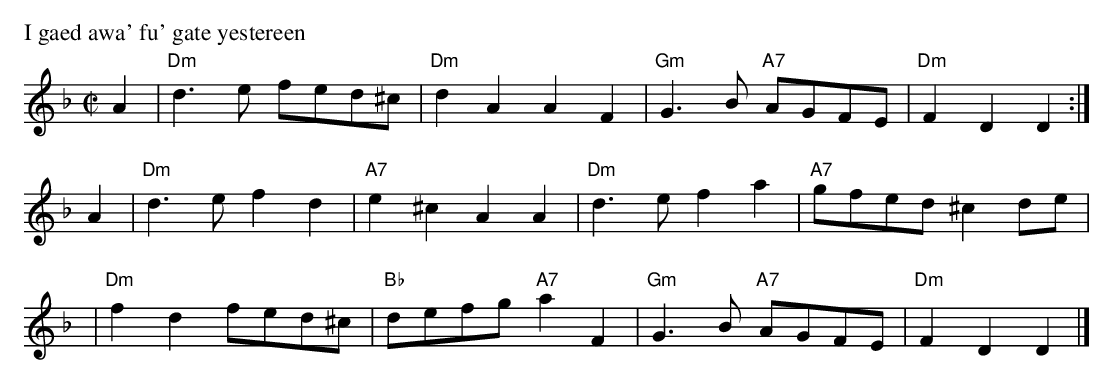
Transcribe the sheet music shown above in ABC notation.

X:1
P: I gaed awa' fu' gate yestereen
M: C|
L: 1/8
K: Dm
A2 \
| "Dm"d3e fed^c | "Dm"d2A2 A2F2 | "Gm"G3B "A7"AGFE | "Dm"F2D2 D2 :|
A2 \
| "Dm"d3e f2d2 | "A7"e2^c2 A2A2 | "Dm"d3e f2a2 | "A7"gfed ^c2de |
y2 \
| "Dm"f2d2 fed^c | "Bb"defg "A7"a2F2 | "Gm"G3B "A7"AGFE | "Dm"F2D2 D2 |]
